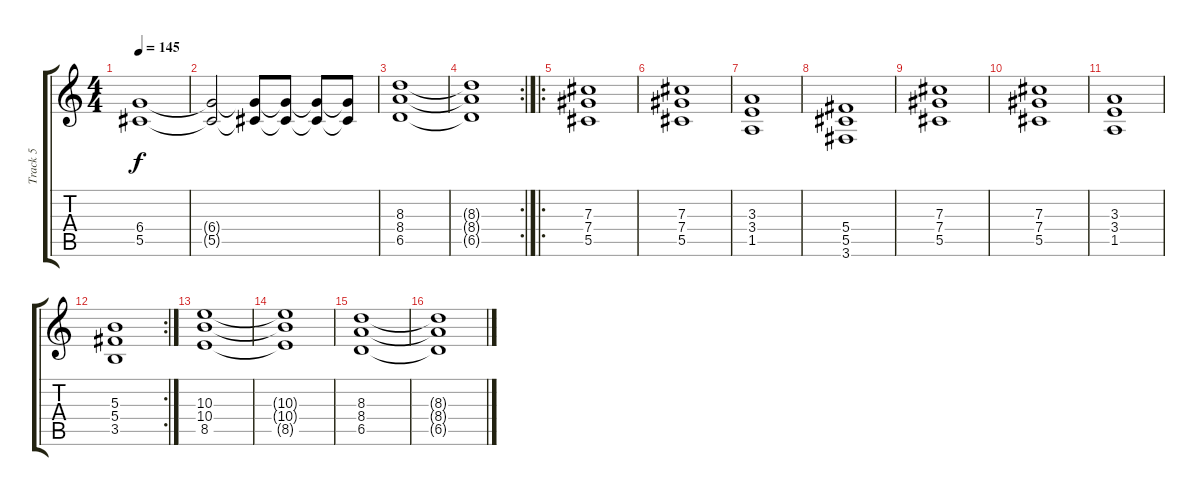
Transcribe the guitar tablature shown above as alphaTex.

\track ("Track 5" "Track 5") {instrument distortionguitar}
\staff {score tabs}
\tuning (Eb4 Bb3 Gb3 Db3 Ab2 Eb2) {hide}
\ts (4 4)
\tempo 145
\clef g2
\ks c
(6.4 5.5).1{dy f} |
(6.4{t} 5.5{t}).2 (6.4{t} 5.5{t}).8 (6.4{t} 5.5{t}).8 (6.4{t} 5.5{t}).8 (6.4{t} 5.5{t}).8 |
(8.3 8.4 6.5).1 |
\rc 2
(8.3{t} 8.4{t} 6.5{t}).1 |
\ro
(7.3 7.4 5.5).1 |
(7.3 7.4 5.5).1 |
(3.3 3.4 1.5).1 |
(5.4 5.5 3.6).1 |
(7.3 7.4 5.5).1 |
(7.3 7.4 5.5).1 |
(3.3 3.4 1.5).1 |
\rc 2
(5.3 5.4 3.5).1 |
(10.3 10.4 8.5).1 |
(10.3{t} 10.4{t} 8.5{t}).1 |
(8.3 8.4 6.5).1 |
(8.3{t} 8.4{t} 6.5{t}).1
